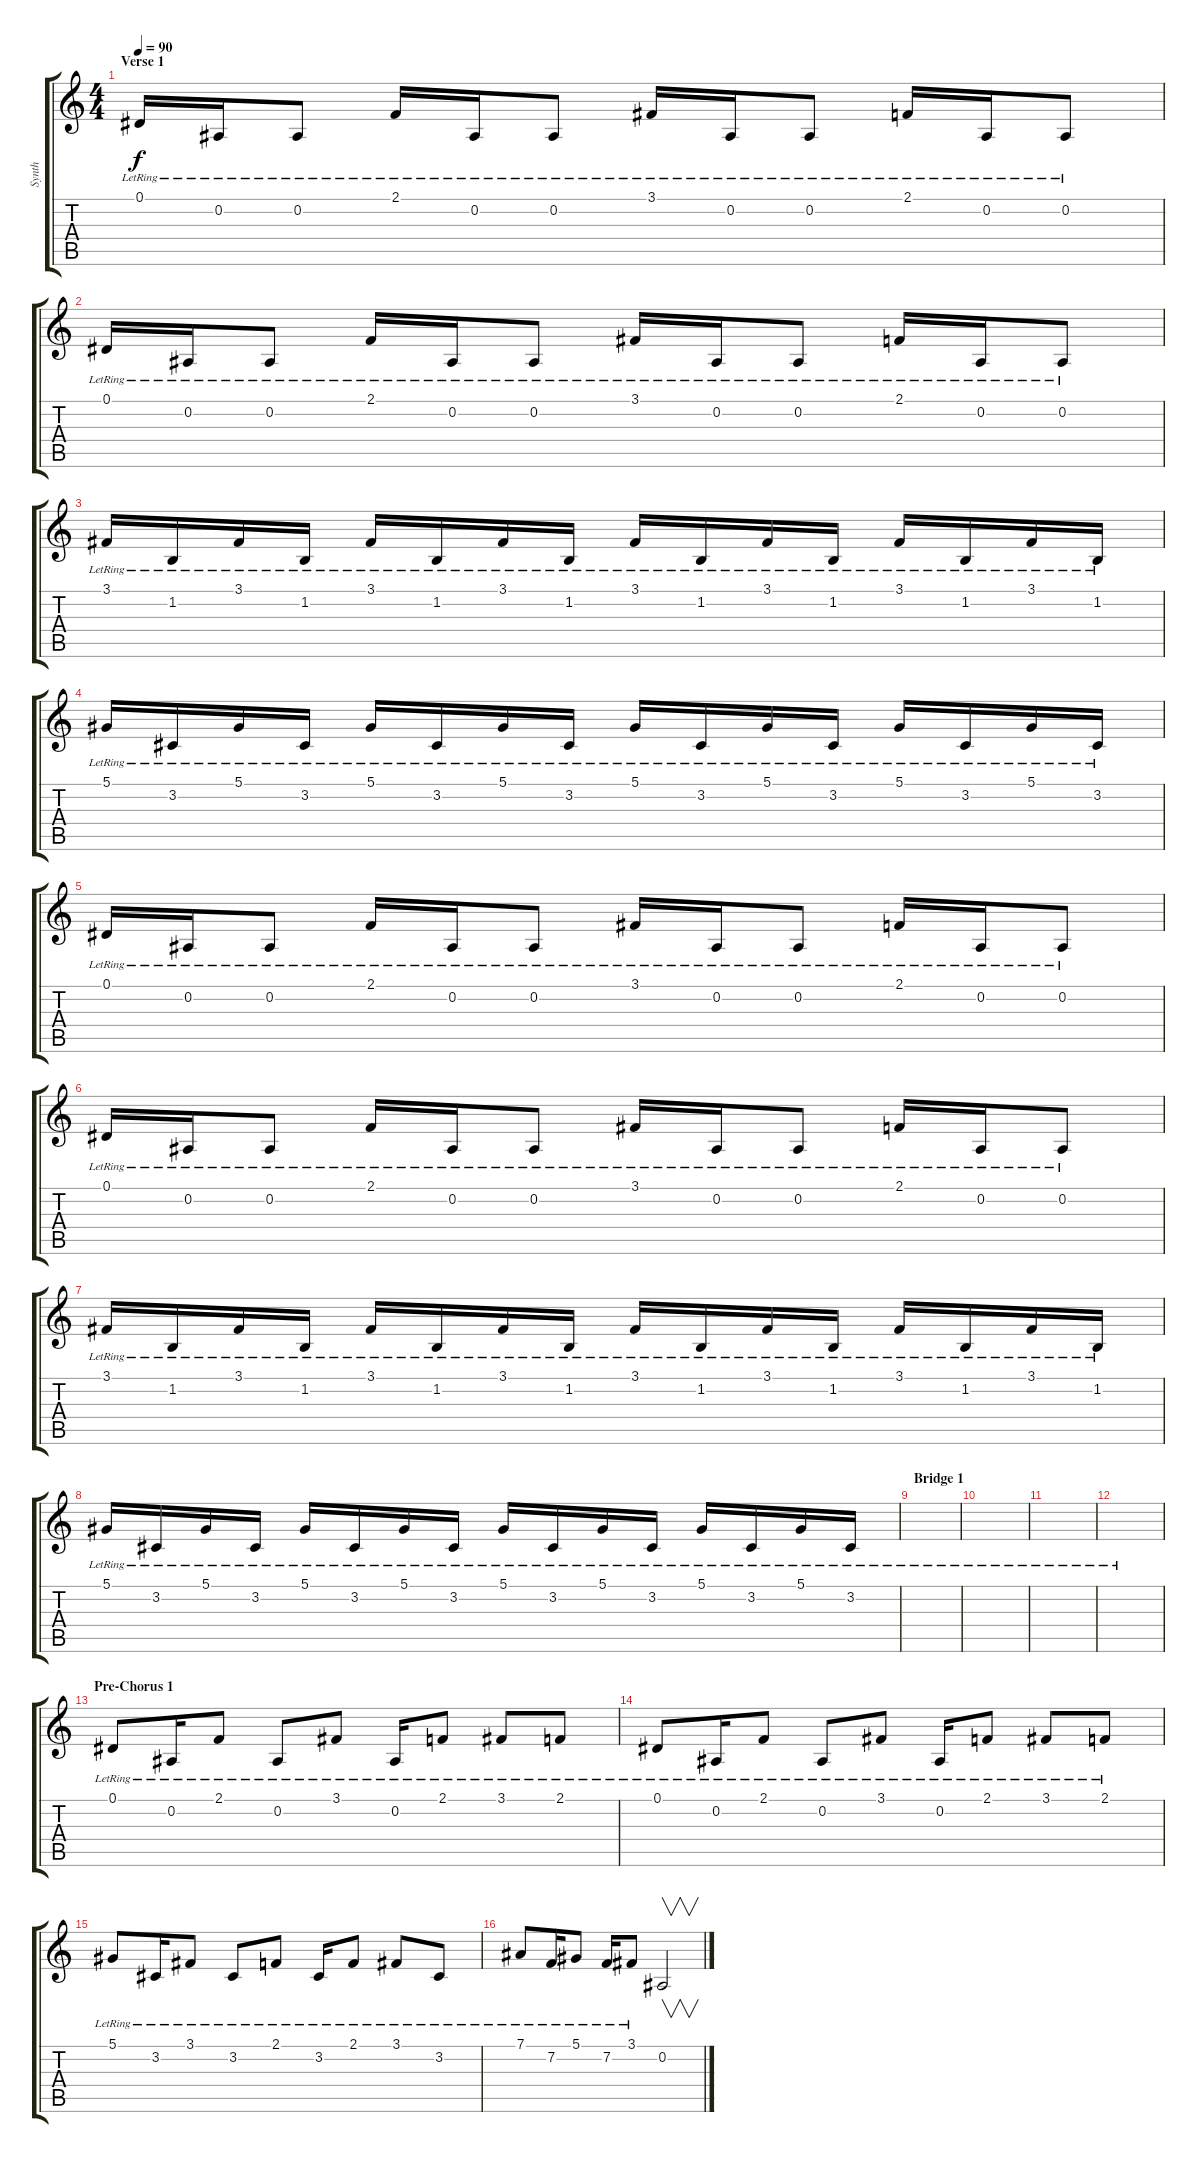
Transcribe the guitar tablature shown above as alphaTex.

\track ("Synth" "Synth") {instrument pad3polysynth}
\staff {score tabs}
\tuning (Eb4 Bb3 Gb3 Db3 Ab2 Eb2) {hide}
\ts (4 4)
\section ("" "Verse 1")
\tempo 90
\clef g2
\ks c
0.1{lr}.16{dy f} 0.2{lr}.16 0.2{lr}.8 2.1{lr}.16 0.2{lr}.16 0.2{lr}.8 3.1{lr}.16 0.2{lr}.16 0.2{lr}.8 2.1{lr}.16 0.2{lr}.16 0.2{lr}.8 |
0.1{lr}.16 0.2{lr}.16 0.2{lr}.8 2.1{lr}.16 0.2{lr}.16 0.2{lr}.8 3.1{lr}.16 0.2{lr}.16 0.2{lr}.8 2.1{lr}.16 0.2{lr}.16 0.2{lr}.8 |
3.1{lr}.16 1.2{lr}.16 3.1{lr}.16 1.2{lr}.16 3.1{lr}.16 1.2{lr}.16 3.1{lr}.16 1.2{lr}.16 3.1{lr}.16 1.2{lr}.16 3.1{lr}.16 1.2{lr}.16 3.1{lr}.16 1.2{lr}.16 3.1{lr}.16 1.2{lr}.16 |
5.1{lr}.16 3.2{lr}.16 5.1{lr}.16 3.2{lr}.16 5.1{lr}.16 3.2{lr}.16 5.1{lr}.16 3.2{lr}.16 5.1{lr}.16 3.2{lr}.16 5.1{lr}.16 3.2{lr}.16 5.1{lr}.16 3.2{lr}.16 5.1{lr}.16 3.2{lr}.16 |
0.1{lr}.16 0.2{lr}.16 0.2{lr}.8 2.1{lr}.16 0.2{lr}.16 0.2{lr}.8 3.1{lr}.16 0.2{lr}.16 0.2{lr}.8 2.1{lr}.16 0.2{lr}.16 0.2{lr}.8 |
0.1{lr}.16 0.2{lr}.16 0.2{lr}.8 2.1{lr}.16 0.2{lr}.16 0.2{lr}.8 3.1{lr}.16 0.2{lr}.16 0.2{lr}.8 2.1{lr}.16 0.2{lr}.16 0.2{lr}.8 |
3.1{lr}.16 1.2{lr}.16 3.1{lr}.16 1.2{lr}.16 3.1{lr}.16 1.2{lr}.16 3.1{lr}.16 1.2{lr}.16 3.1{lr}.16 1.2{lr}.16 3.1{lr}.16 1.2{lr}.16 3.1{lr}.16 1.2{lr}.16 3.1{lr}.16 1.2{lr}.16 |
5.1{lr}.16 3.2{lr}.16 5.1{lr}.16 3.2{lr}.16 5.1{lr}.16 3.2{lr}.16 5.1{lr}.16 3.2{lr}.16 5.1{lr}.16 3.2{lr}.16 5.1{lr}.16 3.2{lr}.16 5.1{lr}.16 3.2{lr}.16 5.1{lr}.16 3.2{lr}.16 |
\section ("" "Bridge 1")
|
|
|
|
\section ("" "Pre-Chorus 1")
0.1{lr}.8{volume 13} 0.2{lr}.16 2.1{lr}.8 0.2{lr}.8 3.1{lr}.8 0.2{lr}.16 2.1{lr}.8 3.1{lr}.8 2.1{lr}.8 |
0.1{lr}.8 0.2{lr}.16 2.1{lr}.8 0.2{lr}.8 3.1{lr}.8 0.2{lr}.16 2.1{lr}.8 3.1{lr}.8 2.1{lr}.8 |
5.1{lr}.8 3.2{lr}.16 3.1{lr}.8 3.2{lr}.8 2.1{lr}.8 3.2{lr}.16 2.1{lr}.8 3.1{lr}.8 3.2{lr}.8 |
7.1{lr}.8 7.2{lr}.16 5.1{lr}.8 7.2{lr}.16 3.1{lr}.8 0.2.2{v}
